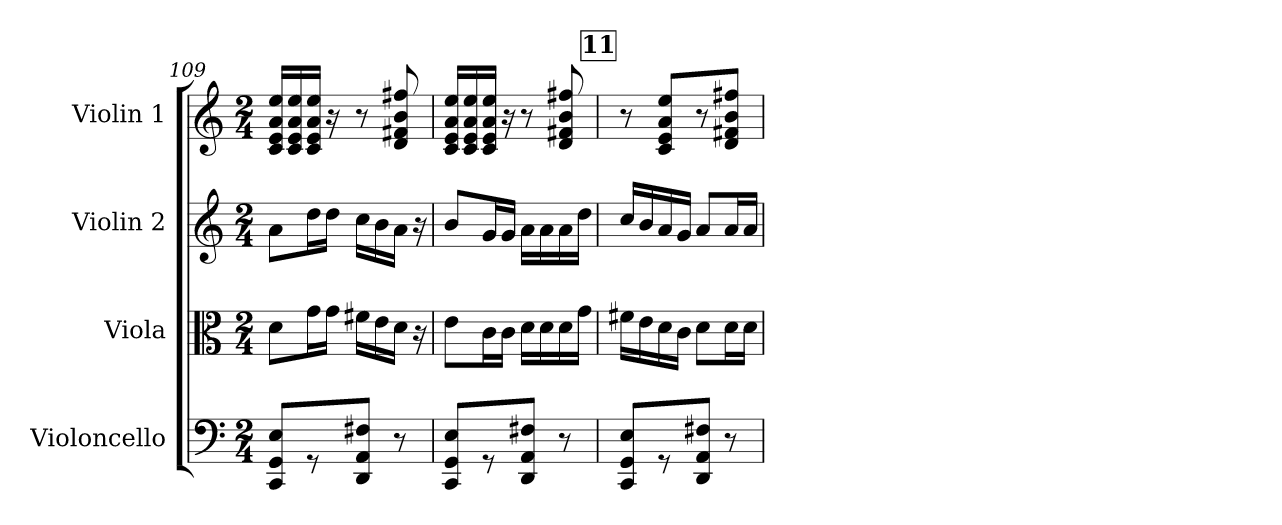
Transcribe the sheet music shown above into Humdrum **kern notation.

**kern	**kern	**kern	**kern
*part4	*part3	*part2	*part1
*staff4	*staff3	*staff2	*staff1
*I"Violoncello	*I"Viola	*I"Violin 2	*I"Violin 1
*I'Vc	*I'Vla	*I'Vln	*I'Vln
*clefF4	*clefC3	*clefG2	*clefG2
*k[]	*k[]	*k[]	*k[]
*M2/4	*M2/4	*M2/4	*M2/4
=109	=109	=109	=109
8CC/ 8GG/ 8E/L	8d\L	8a\L	16c/ 16e/ 16a/ 16ee/LL
.	.	.	16c/ 16e/ 16a/ 16ee/
8r	16g\L	16dd\L	16c/ 16e/ 16a/ 16ee/JJ
.	16g\JJ	16dd\JJ	16r
8DD/ 8AA/ 8F#X/J	16f#X\LL	16cc\LL	8r
.	16e\	16b\	.
8r	16d\JJ	16a\JJ	8d/ 8f#X/ 8b/ 8ff#X/
.	16r	16r	.
=110	=110	=110	=110
8CC/ 8GG/ 8E/L	8e\L	8b/L	16c/ 16e/ 16a/ 16ee/LL
.	.	.	16c/ 16e/ 16a/ 16ee/
8r	16c\L	16g/L	16c/ 16e/ 16a/ 16ee/JJ
.	16c\JJ	16g/JJ	16r
8DD/ 8AA/ 8F#X/J	16d\LL	16a\LL	8r
.	16d\	16a\	.
8r	16d\	16a\	8d/ 8f#X/ 8b/ 8ff#X/
.	16g\JJ	16dd\JJ	.
!!LO:REH:place=s1:a:B:cj:fs=14:t=11
=111	=111	=111	=111
8CC/ 8GG/ 8E/L	16f#X\LL	16cc/LL	8r
.	16e\	16b/	.
8r	16d\	16a/	8c/ 8e/ 8a/ 8ee/L
.	16c\JJ	16g/JJ	.
8DD/ 8AA/ 8F#X/J	8d\L	8a/L	8r
8r	16d\L	16a/L	8d/ 8f#X/ 8b/ 8ff#X/J
.	16d\JJ	16a/JJ	.
=	=	=	=
*-	*-	*-	*-
